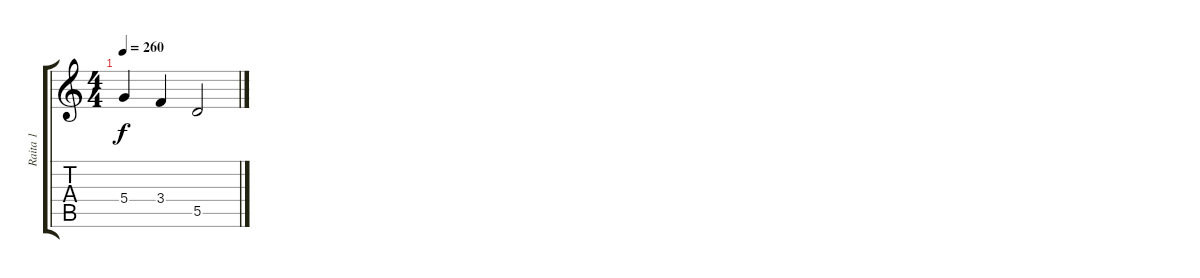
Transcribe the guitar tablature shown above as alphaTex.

\track ("Raita 1" "Raita 1") {instrument acousticguitarsteel}
\staff {score tabs}
\tuning (E4 B3 G3 D3 A2 D2) {hide}
\ts (4 4)
\tempo 260
\clef g2
\ks c
5.4.4{dy f} 3.4.4 5.5.2
